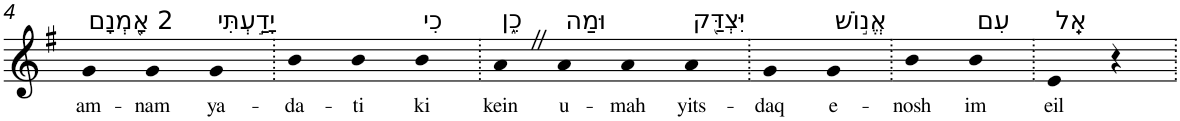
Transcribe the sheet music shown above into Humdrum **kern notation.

**kern	**text
*part1	*part1
*staff1	*staff1
*I"Piano	*
*I'Pno	*
!!LO:PB:g=z
*clefG2	*
*k[f#]	*
*G:	*
=4	=4
!LO:TX:a:t=2 אָ֭מְנָם	!
!	!LO:LY:b
4g	am-
!	!LO:LY:b
4g	-nam
!LO:TX:a:t=יָדַ֣עְתִּי	!
!	!LO:LY:b
4g	ya-
=5.	=5.
!	!LO:LY:b
4b	-da-
!	!LO:LY:b
4b	-ti
!LO:TX:a:t=כִי	!
!	!LO:LY:b
4b	ki
=6.	=6.
!LO:TX:a:t=כֵ֑ן	!
!	!LO:LY:b
4aZ	kein
!LO:TX:a:t=וּמַה	!
!	!LO:LY:b
4a	u-
!	!LO:LY:b
4a	-mah
!LO:TX:a:t=יִּצְדַּ֖ק	!
!	!LO:LY:b
4a	yits-
=7.	=7.
!	!LO:LY:b
4g	-daq
!LO:TX:a:t=אֱנ֣וֹשׁ	!
!	!LO:LY:b
4g	e-
=8.	=8.
!	!LO:LY:b
4b	-nosh
!LO:TX:a:t=עִם	!
!	!LO:LY:b
4b	im
=9.	=9.
!LO:TX:a:t=אֵֽל	!
!	!LO:LY:b
4e	eil
4r	.
=.	=.
*-	*-
